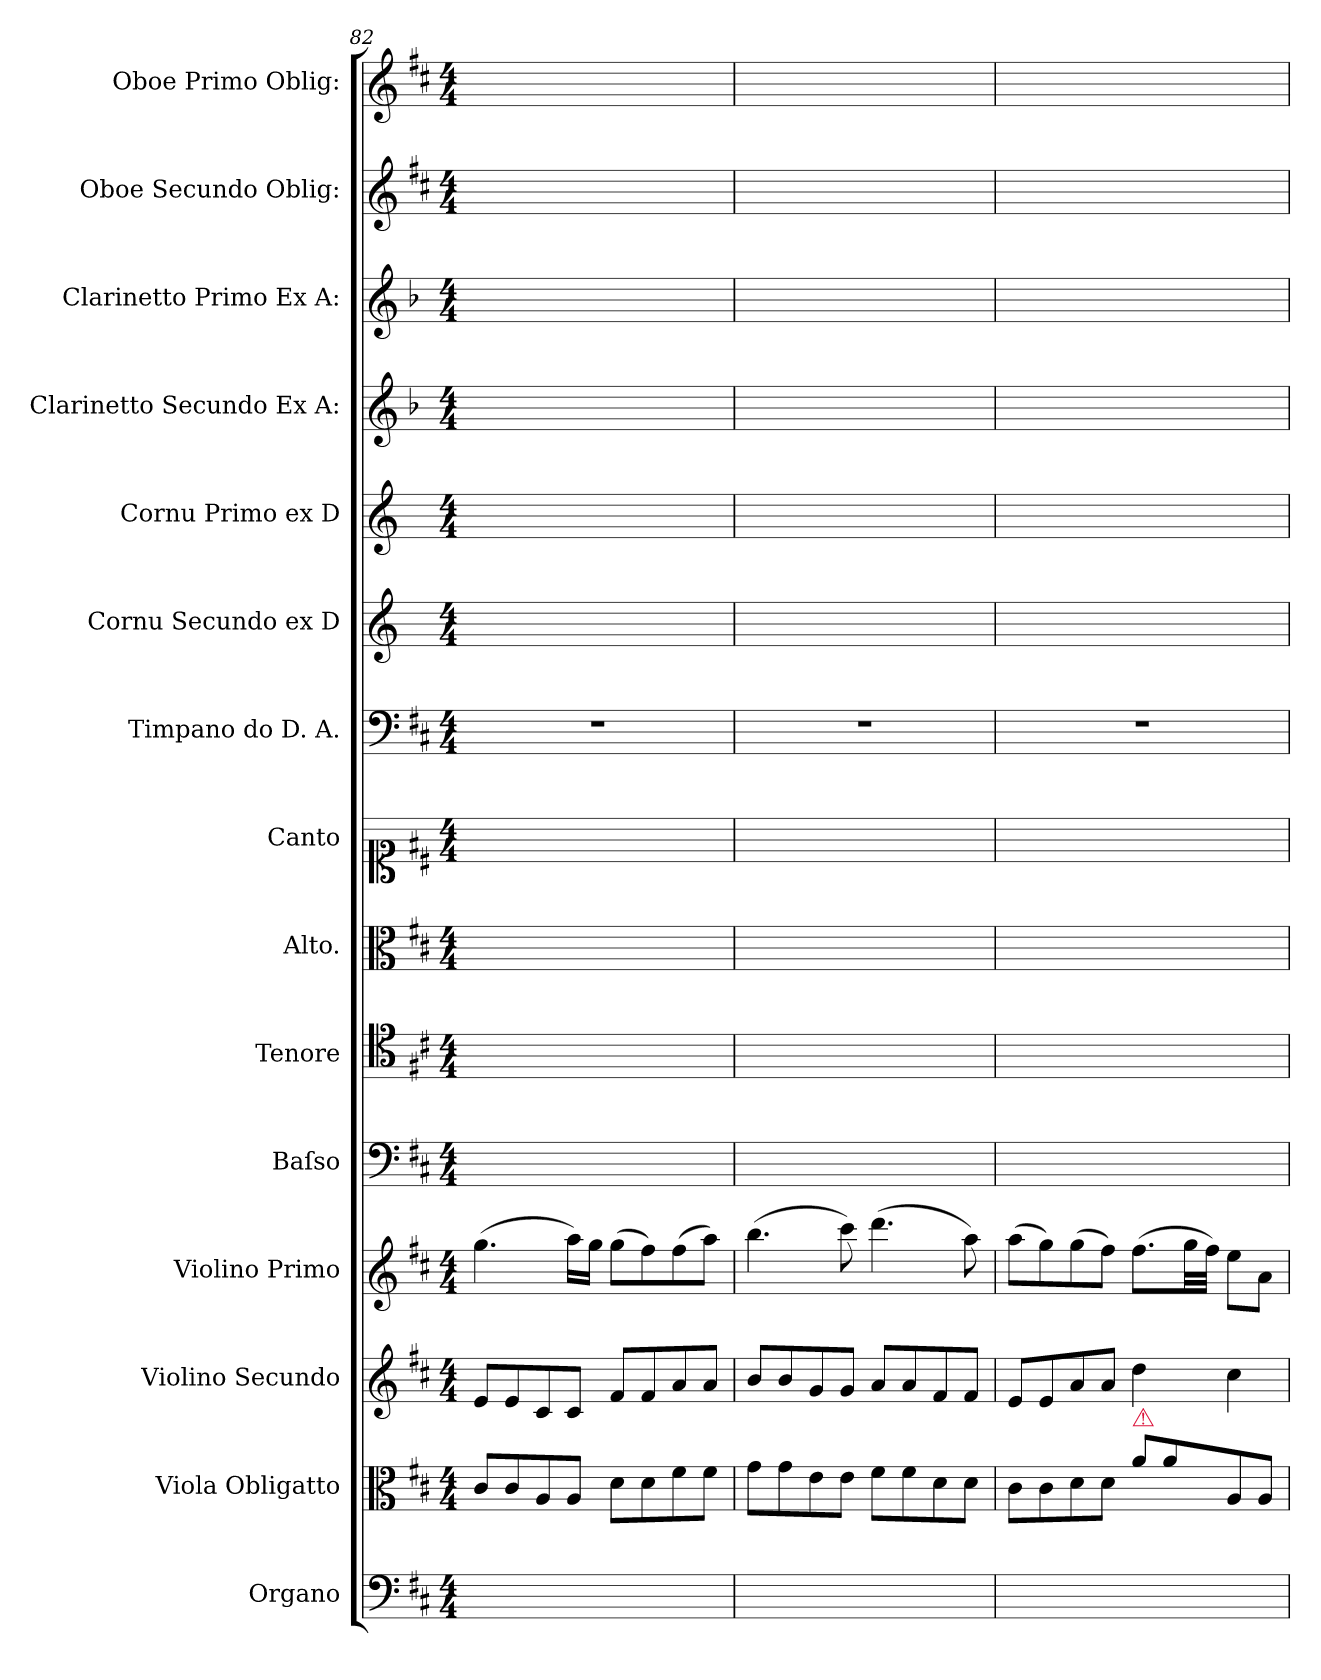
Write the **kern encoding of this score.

**kern	**kern	**kern	**kern	**kern	**kern	**kern	**kern	**kern	**kern	**kern	**kern	**kern	**kern	**kern
*part15	*part14	*part13	*part12	*part11	*part10	*part9	*part8	*part7	*part6	*part5	*part4	*part3	*part2	*part1
*staff15	*staff14	*staff13	*staff12	*staff11	*staff10	*staff9	*staff8	*staff7	*staff6	*staff5	*staff4	*staff3	*staff2	*staff1
*I"Organo	*I"Viola Obligatto	*I"Violino Secundo	*I"Violino Primo	*I"Baſso	*I"Tenore	*I"Alto.	*I"Canto	*I"Timpano do D. A.	*I"Cornu Secundo ex D	*I"Cornu Primo ex D	*I"Clarinetto Secundo Ex A:	*I"Clarinetto Primo Ex A:	*I"Oboe Secundo Oblig:	*I"Oboe Primo Oblig:
*I'org	*I'vla	*I'vl 2	*I'vl 1	*I'B	*I'T	*I'A	*	*I'timp	*	*	*I'cl 2 in A	*I'cl 1 in A	*I'ob 2	*I'ob 1
*clefF4	*clefC3	*clefG2	*clefG2	*clefF4	*clefC4	*clefC3	*clefC1	*clefF4	*clefG2	*clefG2	*clefG2	*clefG2	*clefG2	*clefG2
*	*	*	*	*	*	*	*	*	*ITrd6c10	*ITrd6c10	*ITrd2c3	*ITrd2c3	*	*
*k[f#c#]	*k[f#c#]	*k[f#c#]	*k[f#c#]	*k[f#c#]	*k[f#c#]	*k[f#c#]	*k[f#c#]	*k[f#c#]	*k[f#c#]	*k[f#c#]	*k[f#c#]	*k[f#c#]	*k[f#c#]	*k[f#c#]
*D:	*D:	*D:	*D:	*D:	*D:	*D:	*D:	*D:	*D:	*D:	*D:	*D:	*D:	*D:
*M4/4	*M4/4	*M4/4	*M4/4	*M4/4	*M4/4	*M4/4	*M4/4	*M4/4	*M4/4	*M4/4	*M4/4	*M4/4	*M4/4	*M4/4
=82	=82	=82	=82	=82	=82	=82	=82	=82	=82	=82	=82	=82	=82	=82
1ryy	8c#/L	8e/L	(4.gg\	1ryy	1ryy	1ryy	1ryy	1r	1ryy	1ryy	1ryy	1ryy	1ryy	1ryy
.	8c#/	8e/	.	.	.	.	.	.	.	.	.	.	.	.
.	8A/	8c#/	.	.	.	.	.	.	.	.	.	.	.	.
.	8A/J	8c#/J	16aa\LL)	.	.	.	.	.	.	.	.	.	.	.
.	.	.	16gg\JJ	.	.	.	.	.	.	.	.	.	.	.
.	8d\L	8f#/L	(8gg\L	.	.	.	.	.	.	.	.	.	.	.
.	8d\	8f#/	8ff#\)	.	.	.	.	.	.	.	.	.	.	.
.	8f#\	8a/	(8ff#\	.	.	.	.	.	.	.	.	.	.	.
.	8f#\J	8a/J	8aa\J)	.	.	.	.	.	.	.	.	.	.	.
=83	=83	=83	=83	=83	=83	=83	=83	=83	=83	=83	=83	=83	=83	=83
1ryy	8g\L	8b/L	(4.bb\	1ryy	1ryy	1ryy	1ryy	1r	1ryy	1ryy	1ryy	1ryy	1ryy	1ryy
.	8g\	8b/	.	.	.	.	.	.	.	.	.	.	.	.
.	8e\	8g/	.	.	.	.	.	.	.	.	.	.	.	.
.	8e\J	8g/J	8ccc#\)	.	.	.	.	.	.	.	.	.	.	.
.	8f#\L	8a/L	(4.ddd\	.	.	.	.	.	.	.	.	.	.	.
.	8f#\	8a/	.	.	.	.	.	.	.	.	.	.	.	.
.	8d\	8f#/	.	.	.	.	.	.	.	.	.	.	.	.
.	8d\J	8f#/J	8aa\)	.	.	.	.	.	.	.	.	.	.	.
=84	=84	=84	=84	=84	=84	=84	=84	=84	=84	=84	=84	=84	=84	=84
1ryy	8c#\L	8e/L	(8aa\L	1ryy	1ryy	1ryy	1ryy	1r	1ryy	1ryy	1ryy	1ryy	1ryy	1ryy
.	8c#\	8e/	8gg\)	.	.	.	.	.	.	.	.	.	.	.
.	8d\	8a/	(8gg\	.	.	.	.	.	.	.	.	.	.	.
.	8d\J	8a/J	8ff#\J)	.	.	.	.	.	.	.	.	.	.	.
!	!LO:TX:a:color=crimson:t=⚠	!	!	!	!	!	!	!	!	!	!	!	!	!
.	8a\L	4dd\	(8.ff#\L	.	.	.	.	.	.	.	.	.	.	.
.	8a\	.	.	.	.	.	.	.	.	.	.	.	.	.
.	.	.	32gg\LL	.	.	.	.	.	.	.	.	.	.	.
.	.	.	32ff#\JJJ)	.	.	.	.	.	.	.	.	.	.	.
.	8A/	4cc#\	8ee\L	.	.	.	.	.	.	.	.	.	.	.
.	8A/J	.	8a\J	.	.	.	.	.	.	.	.	.	.	.
=	=	=	=	=	=	=	=	=	=	=	=	=	=	=
*-	*-	*-	*-	*-	*-	*-	*-	*-	*-	*-	*-	*-	*-	*-
